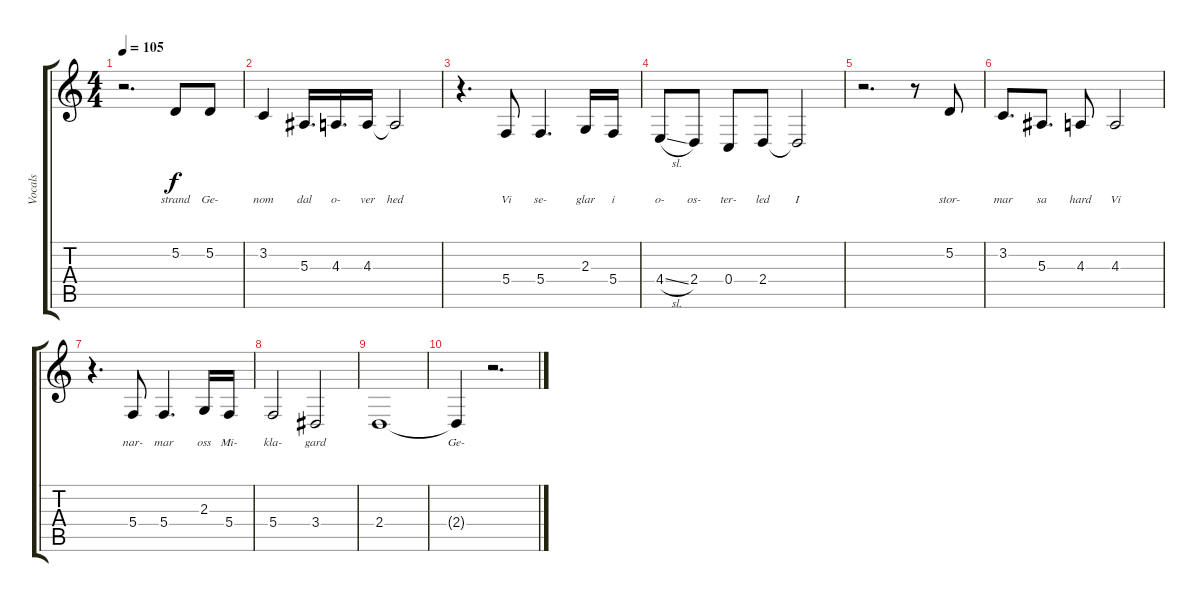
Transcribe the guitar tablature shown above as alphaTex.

\track ("Vocals" "Vocals") {instrument flute}
\staff {score tabs}
\tuning (D4 A3 F3 C3 G2 D2) {hide}
\ts (4 4)
\tempo 105
\clef g2
\ks c
r.2{d dy f} 5.2.8{lyrics (0 "strand") lyrics (1 "") lyrics (2 "") lyrics (3 "") lyrics (4 "")} 5.2.8{lyrics (0 "Ge-") lyrics (1 "") lyrics (2 "") lyrics (3 "") lyrics (4 "")} |
3.2.4{lyrics (0 "nom") lyrics (1 "") lyrics (2 "") lyrics (3 "") lyrics (4 "")} 5.3.16{d lyrics (0 "dal") lyrics (1 "") lyrics (2 "") lyrics (3 "") lyrics (4 "")} 4.3.16{d lyrics (0 "o-") lyrics (1 "") lyrics (2 "") lyrics (3 "") lyrics (4 "")} 4.3.16{lyrics (0 "ver") lyrics (1 "") lyrics (2 "") lyrics (3 "") lyrics (4 "")} 4.3{t}.2{lyrics (0 "hed") lyrics (1 "") lyrics (2 "") lyrics (3 "") lyrics (4 "")} |
r.4{d} 5.4.8{lyrics (0 "Vi") lyrics (1 "") lyrics (2 "") lyrics (3 "") lyrics (4 "")} 5.4.4{d lyrics (0 "se-") lyrics (1 "") lyrics (2 "") lyrics (3 "") lyrics (4 "")} 2.3.16{lyrics (0 "glar") lyrics (1 "") lyrics (2 "") lyrics (3 "") lyrics (4 "")} 5.4.16{lyrics (0 "i") lyrics (1 "") lyrics (2 "") lyrics (3 "") lyrics (4 "")} |
4.4{sl}.8{lyrics (0 "o-") lyrics (1 "") lyrics (2 "") lyrics (3 "") lyrics (4 "")} 2.4.8{lyrics (0 "os-") lyrics (1 "") lyrics (2 "") lyrics (3 "") lyrics (4 "")} 0.4.8{lyrics (0 "ter-") lyrics (1 "") lyrics (2 "") lyrics (3 "") lyrics (4 "")} 2.4.8{lyrics (0 "led") lyrics (1 "") lyrics (2 "") lyrics (3 "") lyrics (4 "")} 2.4{t}.2{lyrics (0 "I") lyrics (1 "") lyrics (2 "") lyrics (3 "") lyrics (4 "")} |
r.2{d} r.8 5.2.8{lyrics (0 "stor-") lyrics (1 "") lyrics (2 "") lyrics (3 "") lyrics (4 "")} |
3.2.8{d lyrics (0 "mar") lyrics (1 "") lyrics (2 "") lyrics (3 "") lyrics (4 "")} 5.3.8{d lyrics (0 "sa") lyrics (1 "") lyrics (2 "") lyrics (3 "") lyrics (4 "")} 4.3.8{lyrics (0 "hard") lyrics (1 "") lyrics (2 "") lyrics (3 "") lyrics (4 "")} 4.3.2{lyrics (0 "Vi") lyrics (1 "") lyrics (2 "") lyrics (3 "") lyrics (4 "")} |
r.4{d} 5.4.8{lyrics (0 "nar-") lyrics (1 "") lyrics (2 "") lyrics (3 "") lyrics (4 "")} 5.4.4{d lyrics (0 "mar") lyrics (1 "") lyrics (2 "") lyrics (3 "") lyrics (4 "")} 2.3.16{lyrics (0 "oss") lyrics (1 "") lyrics (2 "") lyrics (3 "") lyrics (4 "")} 5.4.16{lyrics (0 "Mi-") lyrics (1 "") lyrics (2 "") lyrics (3 "") lyrics (4 "")} |
5.4.2{lyrics (0 "kla-") lyrics (1 "") lyrics (2 "") lyrics (3 "") lyrics (4 "")} 3.4.2{lyrics (0 "gard") lyrics (1 "") lyrics (2 "") lyrics (3 "") lyrics (4 "")} |
2.4.1{lyrics (0 "") lyrics (1 "") lyrics (2 "") lyrics (3 "") lyrics (4 "")} |
2.4{t}.4{lyrics (0 "Ge-") lyrics (1 "") lyrics (2 "") lyrics (3 "") lyrics (4 "")} r.2{d}
